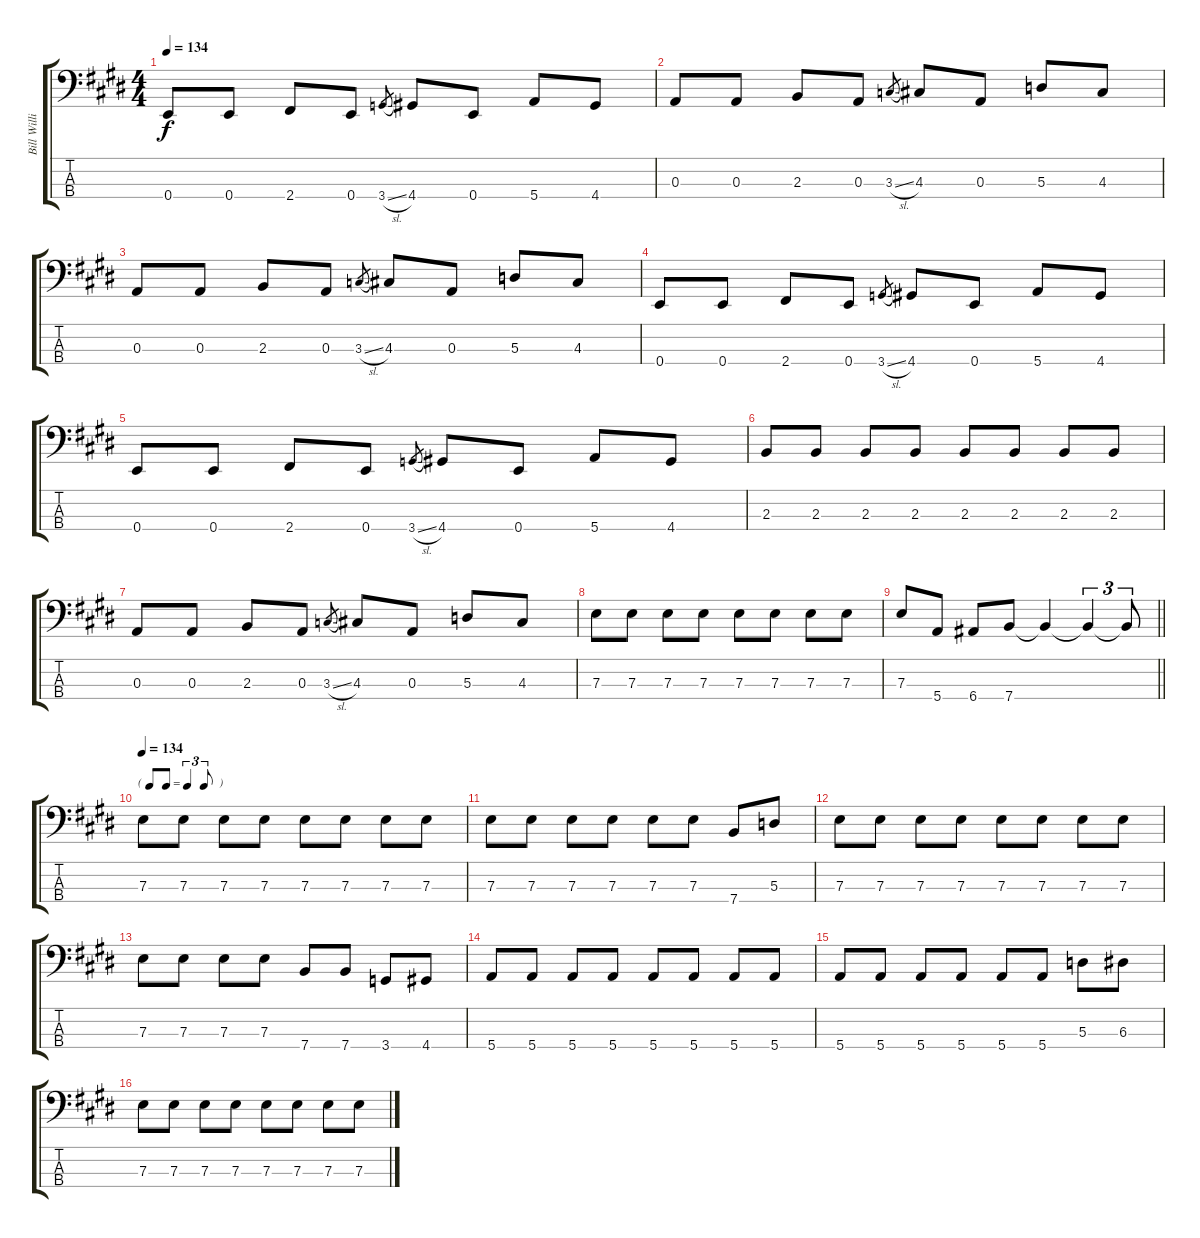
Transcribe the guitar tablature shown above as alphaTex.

\track ("Bill Willis - Bass" "Bill Willi") {instrument electricbassfinger}
\staff {score tabs}
\tuning (G2 D2 A1 E1) {hide}
\ts (4 4)
\tempo 134
\clef f4
\ks e
0.4.8{dy f} 0.4.8 2.4.8 0.4.8 3.4{sl}.8{gr} 4.4.8 0.4.8 5.4.8 4.4.8 |
\ks c#minor
0.3.8 0.3.8 2.3.8 0.3.8 3.3{sl}.8{gr} 4.3.8 0.3.8 5.3.8 4.3.8 |
0.3.8 0.3.8 2.3.8 0.3.8 3.3{sl}.8{gr} 4.3.8 0.3.8 5.3.8 4.3.8 |
0.4.8 0.4.8 2.4.8 0.4.8 3.4{sl}.8{gr} 4.4.8 0.4.8 5.4.8 4.4.8 |
\ks e
0.4.8 0.4.8 2.4.8 0.4.8 3.4{sl}.8{gr} 4.4.8 0.4.8 5.4.8 4.4.8 |
\ks c#minor
2.3.8 2.3.8 2.3.8 2.3.8 2.3.8 2.3.8 2.3.8 2.3.8 |
0.3.8 0.3.8 2.3.8 0.3.8 3.3{sl}.8{gr} 4.3.8 0.3.8 5.3.8 4.3.8 |
7.3.8 7.3.8 7.3.8 7.3.8 7.3.8 7.3.8 7.3.8 7.3.8 |
\barLineRight lightlight
\ks e
7.3.8 5.4.8 6.4.8 7.4.8 7.4{t}.4 7.4{t}.4{tu (3 2)} 7.4{t}.8{tu (3 2)} |
\tf triplet8th
\section ("" " ")
\tempo 134
\ks c#minor
7.3.8 7.3.8 7.3.8 7.3.8 7.3.8 7.3.8 7.3.8 7.3.8 |
7.3.8 7.3.8 7.3.8 7.3.8 7.3.8 7.3.8 7.4.8 5.3.8 |
7.3.8 7.3.8 7.3.8 7.3.8 7.3.8 7.3.8 7.3.8 7.3.8 |
\ks e
7.3.8 7.3.8 7.3.8 7.3.8 7.4.8 7.4.8 3.4.8 4.4.8 |
\ks c#minor
5.4.8 5.4.8 5.4.8 5.4.8 5.4.8 5.4.8 5.4.8 5.4.8 |
5.4.8 5.4.8 5.4.8 5.4.8 5.4.8 5.4.8 5.3.8 6.3.8 |
7.3.8 7.3.8 7.3.8 7.3.8 7.3.8 7.3.8 7.3.8 7.3.8
